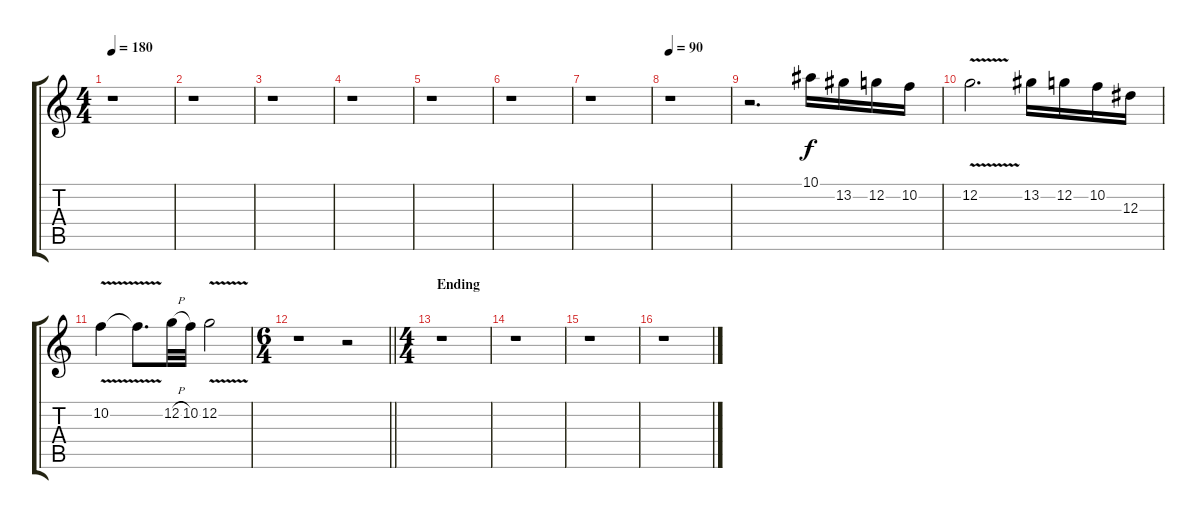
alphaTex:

\track "" {instrument overdrivenguitar}
\staff {score tabs}
\tuning (C4 G3 Eb3 Bb2 F2 C2) {hide}
\ts (4 4)
\tempo 180
\clef g2
\ks c
r.1{dy f} |
r.1 |
r.1 |
r.1 |
r.1 |
r.1 |
r.1 |
\tempo 90
r.1{balance 8} |
r.2{d} 10.1.16 13.2.16 12.2.16 10.2.16 |
12.2{v}.2{d} 13.2.16 12.2.16 10.2.16 12.3.16 |
10.2{v}.4 10.2{t}.8{d} 12.2{h}.32 10.2.32 12.2{v}.2 |
\ts (6 4)
\barLineRight lightlight
r.1 r.2 |
\ts (4 4)
\section ("" "Ending")
r.1 |
r.1 |
r.1 |
r.1
